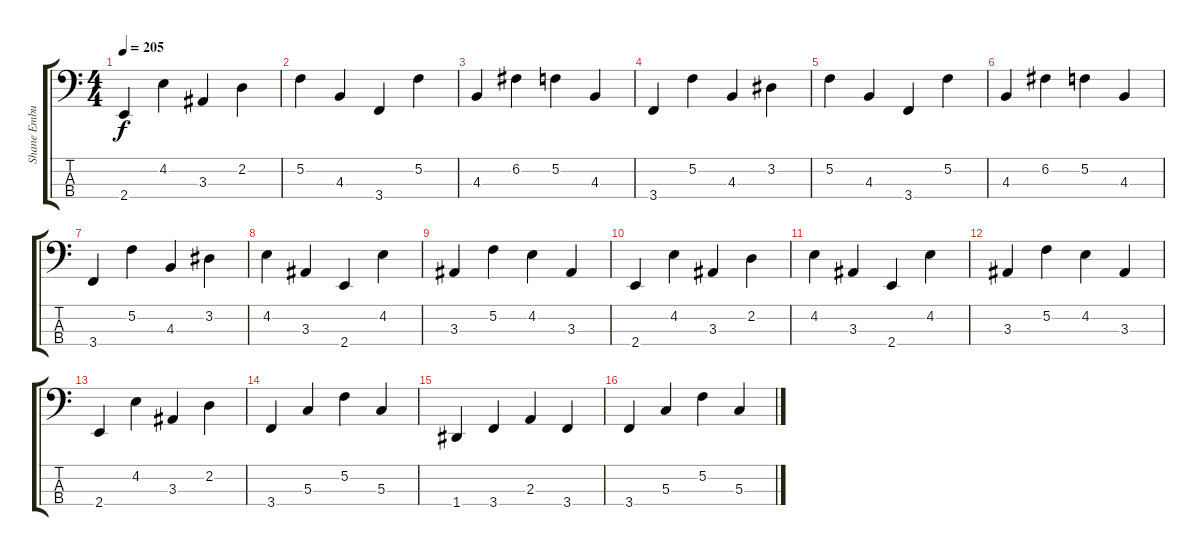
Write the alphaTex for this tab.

\track ("Shane Embury (Bass)" "Shane Embu") {instrument electricbassfinger}
\staff {score tabs}
\tuning (F2 C2 G1 D1) {hide}
\ts (4 4)
\tempo 205
\clef f4
\ks c
2.4.4{dy f} 4.2.4 3.3.4 2.2.4 |
5.2.4 4.3.4 3.4.4 5.2.4 |
4.3.4 6.2.4 5.2.4 4.3.4 |
3.4.4 5.2.4 4.3.4 3.2.4 |
5.2.4 4.3.4 3.4.4 5.2.4 |
4.3.4 6.2.4 5.2.4 4.3.4 |
3.4.4 5.2.4 4.3.4 3.2.4 |
4.2.4 3.3.4 2.4.4 4.2.4 |
3.3.4 5.2.4 4.2.4 3.3.4 |
2.4.4 4.2.4 3.3.4 2.2.4 |
4.2.4 3.3.4 2.4.4 4.2.4 |
3.3.4 5.2.4 4.2.4 3.3.4 |
2.4.4 4.2.4 3.3.4 2.2.4 |
3.4.4 5.3.4 5.2.4 5.3.4 |
1.4.4 3.4.4 2.3.4 3.4.4 |
3.4.4 5.3.4 5.2.4 5.3.4
